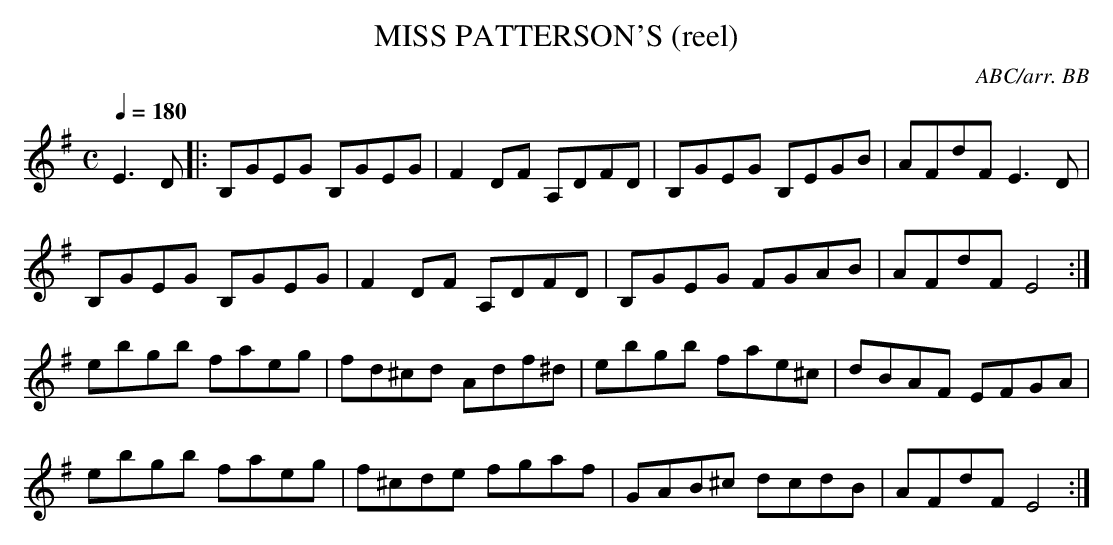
X:1
T:MISS PATTERSON'S (reel)
C:ABC/arr. BB
Playing the two tunes together became standard procedure following
Coleman's recording of them that way. The folks notating the tune
evidently weren't aware that Doherty (following Coleman) was playing
two reels and not one.
Q:1/4=180
L:1/8
M:C
K:Em
E3D|: B,GEG B,GEG|F2DF A,DFD|B,GEG B,EGB|AFdF E3D|
B,GEG B,GEG|F2DF A,DFD|B,GEG FGAB|AFdF E4:|
ebgb faeg|fd^cd Adf^d|ebgb fae^c|dBAF EFGA|
ebgb faeg|f^cde fgaf|GAB^c dcdB|AFdF E4:|
